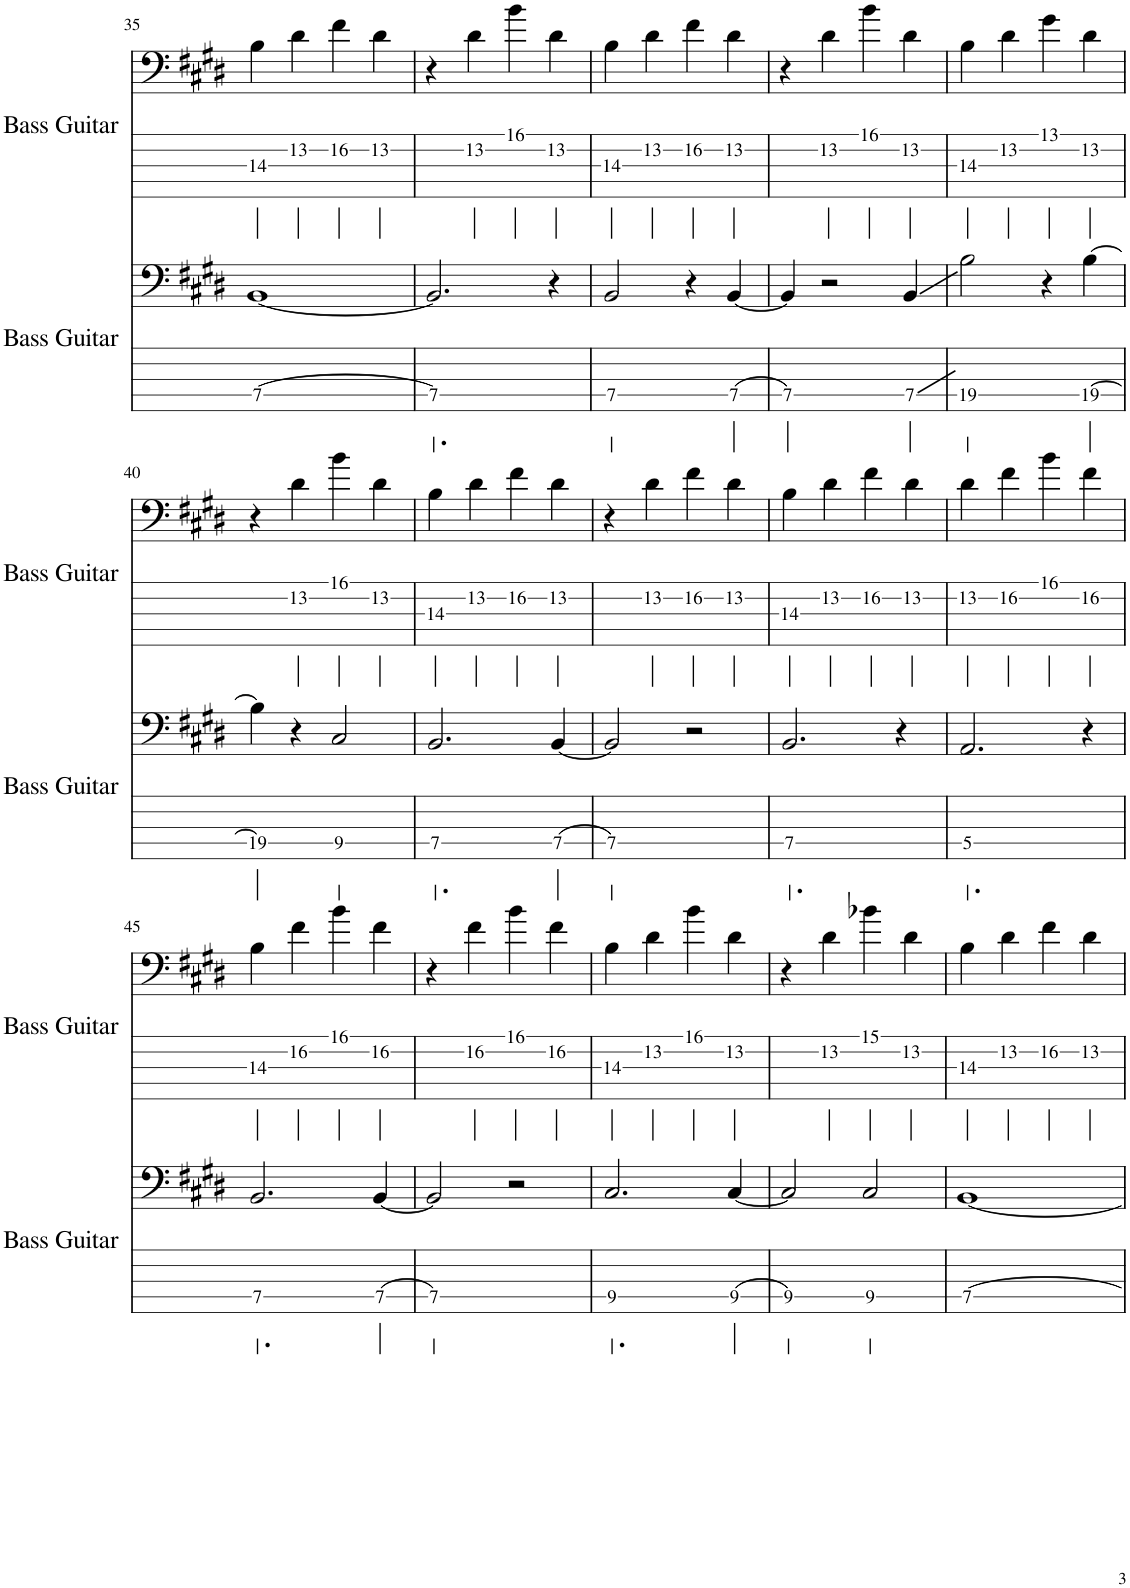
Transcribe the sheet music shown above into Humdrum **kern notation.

**kern	**kern	**kern	**kern
*part2	*part2	*part1	*part1
*staff4	*staff3	*staff2	*staff1
*I"Bass Guitar	*	*I"Bass Guitar	*
*I'Bass Guitar	*	*I'Bass Guitar	*
!!LO:PB:g=z
*	*clefF4	*	*clefF4
*Trd7c12	*Trd7c12	*Trd7c12	*Trd7c12
*k[f#c#g#d#]	*k[f#c#g#d#]	*k[f#c#g#d#]	*k[f#c#g#d#]
*M4/4	*M4/4	*M4/4	*M4/4
=35	=35	=35	=35
[1BB	[1BB	4B\	4B\
.	.	4d#\	4d#\
.	.	4f#\	4f#\
.	.	4d#\	4d#\
=36	=36	=36	=36
2.BB\]	2.BB/]	4r	4r
.	.	4d#\	4d#\
.	.	4b\	4b\
4r	4r	4d#\	4d#\
=37	=37	=37	=37
2BB\	2BB/	4B\	4B\
.	.	4d#\	4d#\
4r	4r	4f#\	4f#\
[4BB\	[4BB/	4d#\	4d#\
=38	=38	=38	=38
4BB\]	4BB/]	4r	4r
2r	2r	4d#\	4d#\
.	.	4b\	4b\
4BB\	4BB/	4d#\	4d#\
=39	=39	=39	=39
2B\	2B\	4B\	4B\
.	.	4d#\	4d#\
4r	4r	4g#\	4g#\
[4B\	[4B\	4d#\	4d#\
!!LO:LB:g=z
=40	=40	=40	=40
4B\]	4B\]	4r	4r
4r	4r	4d#\	4d#\
2C#\	2C#/	4b\	4b\
.	.	4d#\	4d#\
=41	=41	=41	=41
2.BB\	2.BB/	4B\	4B\
.	.	4d#\	4d#\
.	.	4f#\	4f#\
[4BB\	[4BB/	4d#\	4d#\
=42	=42	=42	=42
2BB\]	2BB/]	4r	4r
.	.	4d#\	4d#\
2r	2r	4f#\	4f#\
.	.	4d#\	4d#\
=43	=43	=43	=43
2.BB\	2.BB/	4B\	4B\
.	.	4d#\	4d#\
.	.	4f#\	4f#\
4r	4r	4d#\	4d#\
=44	=44	=44	=44
2.AA\	2.AA/	4d#\	4d#\
.	.	4f#\	4f#\
.	.	4b\	4b\
4r	4r	4f#\	4f#\
!!LO:LB:g=z
=45	=45	=45	=45
2.BB\	2.BB/	4B\	4B\
.	.	4f#\	4f#\
.	.	4b\	4b\
[4BB\	[4BB/	4f#\	4f#\
=46	=46	=46	=46
2BB\]	2BB/]	4r	4r
.	.	4f#\	4f#\
2r	2r	4b\	4b\
.	.	4f#\	4f#\
=47	=47	=47	=47
2.C#\	2.C#/	4B\	4B\
.	.	4d#\	4d#\
.	.	4b\	4b\
[4C#\	[4C#/	4d#\	4d#\
=48	=48	=48	=48
2C#\]	2C#/]	4r	4r
.	.	4d#\	4d#\
2C#\	2C#/	4b-\	4b-X\
.	.	4d#\	4d#\
=49	=49	=49	=49
[1BB	[1BB	4B\	4B\
.	.	4d#\	4d#\
.	.	4f#\	4f#\
.	.	4d#\	4d#\
=	=	=	=
*-	*-	*-	*-
